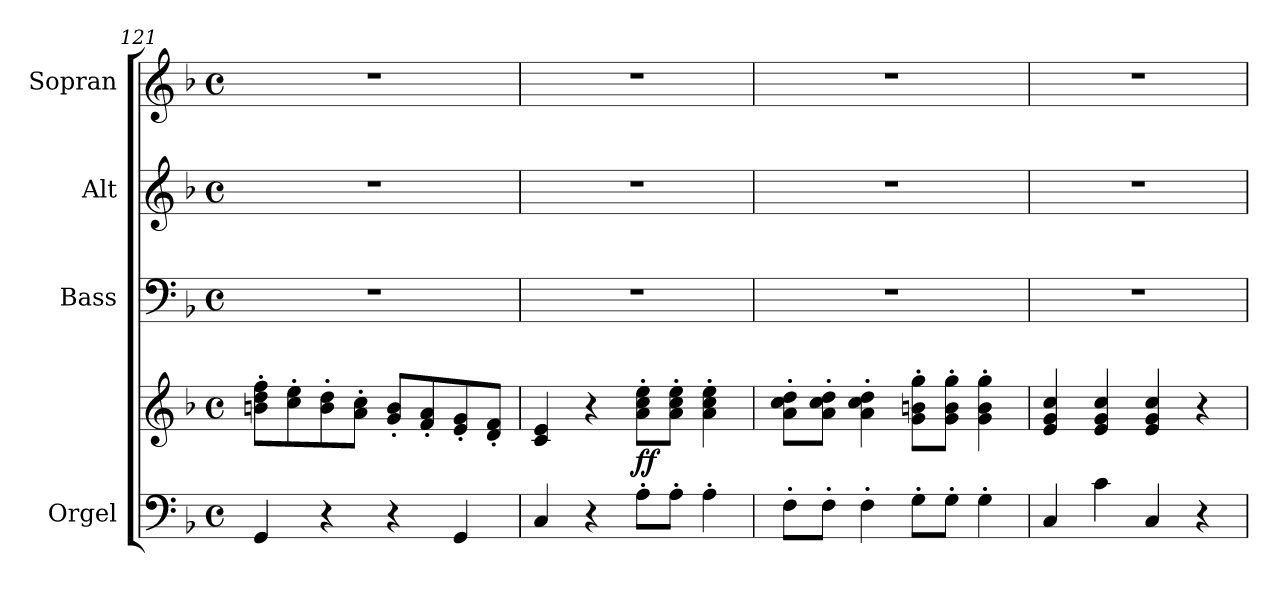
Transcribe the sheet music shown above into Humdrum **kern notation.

**kern	**kern	**dynam	**kern	**kern	**kern
*part4	*part4	*part4	*part3	*part2	*part1
*staff5	*staff4	*staff4/5	*staff3	*staff2	*staff1
*I"Orgel	*	*	*I"Bass	*I"Alt	*I"Sopran
*I'Org.	*	*	*I'B.	*I'A.	*I'S.
*clefF4	*clefG2	*	*clefF4	*clefG2	*clefG2
*k[b-]	*k[b-]	*	*k[b-]	*k[b-]	*k[b-]
*F:	*F:	*	*F:	*F:	*F:
*M4/4	*M4/4	*	*M4/4	*M4/4	*M4/4
*met(c)	*met(c)	*	*met(c)	*met(c)	*met(c)
=121	=121	=121	=121	=121	=121
4GG/	8bn\'> 8dd\'> 8ff\'>L	.	1r	1r	1r
.	8cc\'> 8ee\'>	.	.	.	.
4r	8b\'> 8dd\'>	.	.	.	.
.	8a\'> 8cc\'>J	.	.	.	.
4r	8g/'< 8b/'<L	.	.	.	.
.	8f/'< 8a/'<	.	.	.	.
4GG/	8e/'< 8g/'<	.	.	.	.
.	8d/'< 8f/'<J	.	.	.	.
=122	=122	=122	=122	=122	=122
4C/	4c/ 4e/	.	1r	1r	1r
4r	4r	.	.	.	.
!	!	!LO:DY:b	!	!	!
8A'>\L	8a\'> 8cc\'> 8ee\'>L	ff	.	.	.
8A'>\J	8a\'> 8cc\'> 8ee\'>J	.	.	.	.
4A'>\	4a\'> 4cc\'> 4ee\'>	.	.	.	.
!!LO:PB:g=z
=123	=123	=123	=123	=123	=123
8F'>\L	8a\'> 8cc\'> 8dd\'>L	.	1r	1r	1r
8F'>\J	8a\'> 8cc\'> 8dd\'>J	.	.	.	.
4F'>\	4a\'> 4cc\'> 4dd\'>	.	.	.	.
8G'>\L	8g\'> 8bn\'> 8gg\'>L	.	.	.	.
8G'>\J	8g\'> 8b\'> 8gg\'>J	.	.	.	.
4G'>\	4g\'> 4b\'> 4gg\'>	.	.	.	.
=124	=124	=124	=124	=124	=124
4C/	4e/ 4g/ 4cc/	.	1r	1r	1r
4c\	4e/ 4g/ 4cc/	.	.	.	.
4C/	4e/ 4g/ 4cc/	.	.	.	.
4r	4r	.	.	.	.
=	=	=	=	=	=
*-	*-	*-	*-	*-	*-
